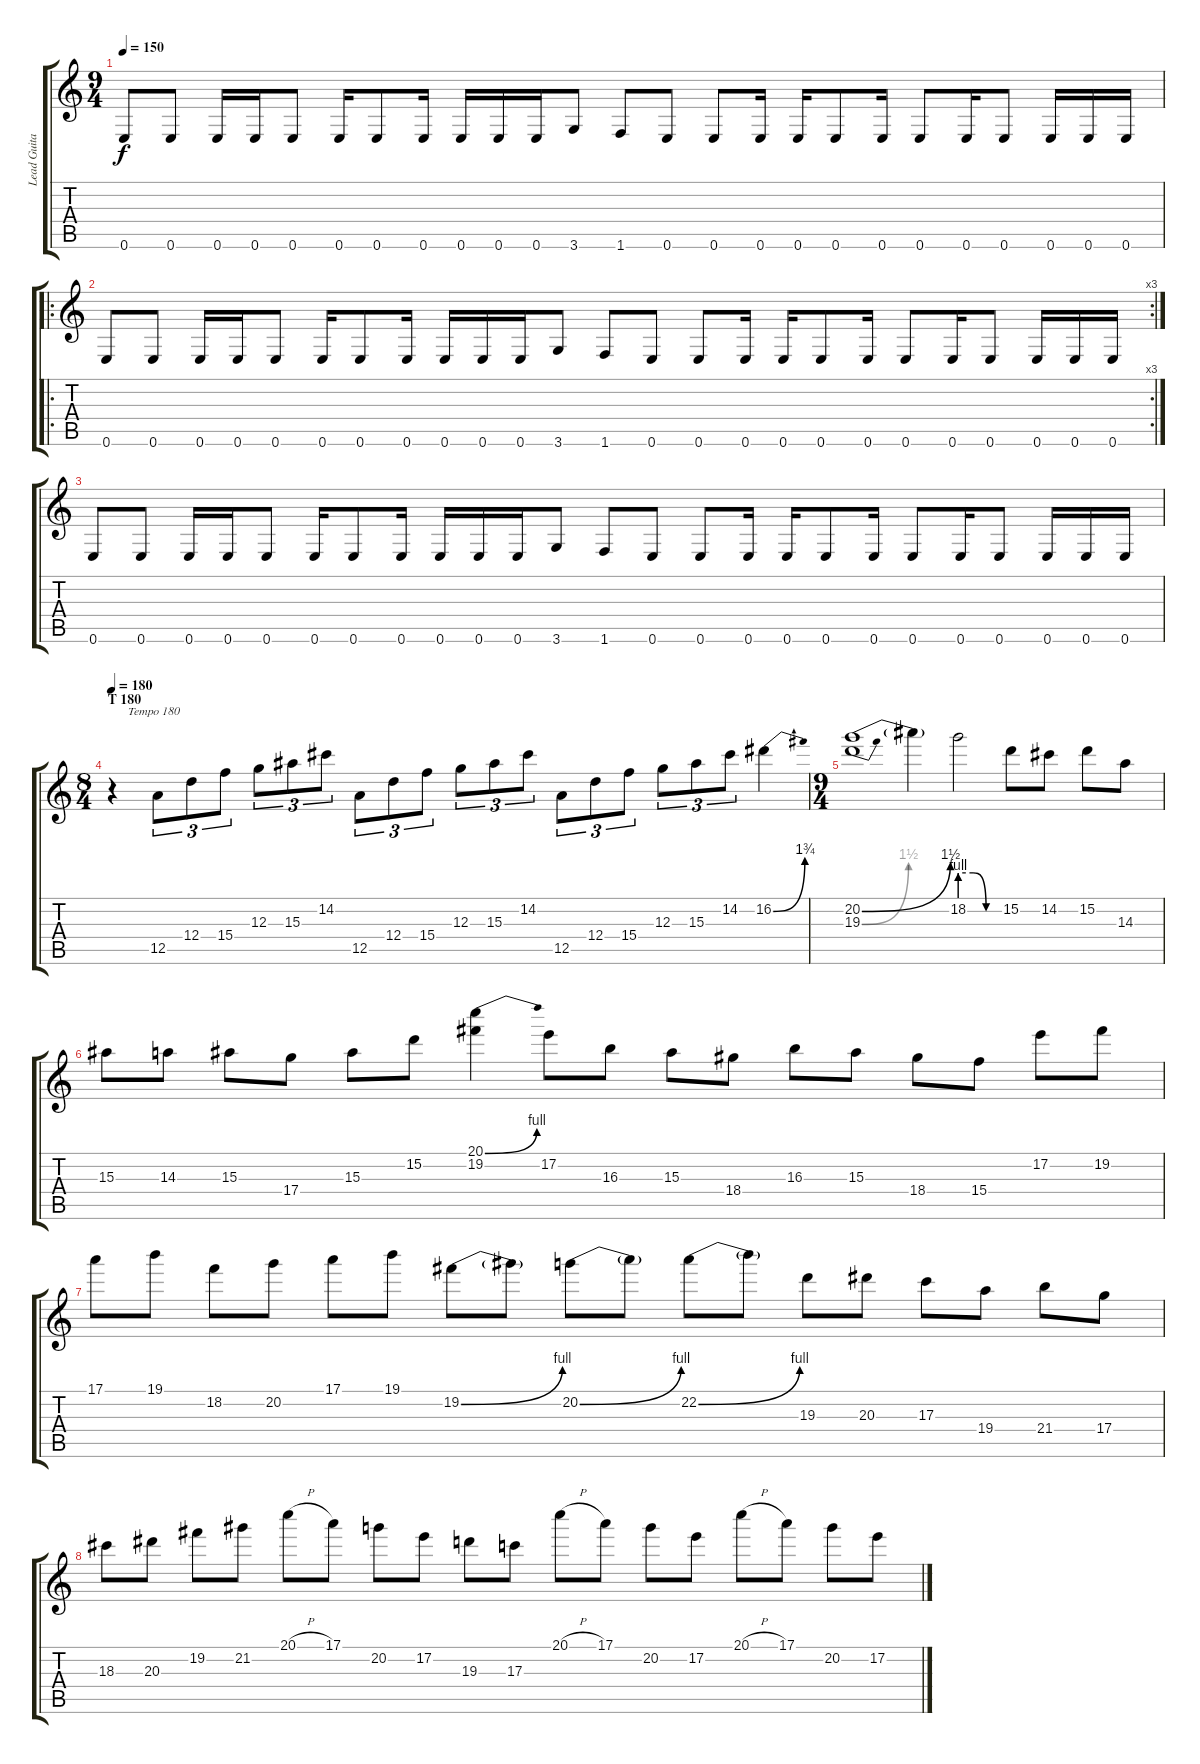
\track ("Lead Guitar - Viejo" "Lead Guita") {instrument distortionguitar}
\staff {score tabs}
\tuning (E4 B3 G3 D3 A2 E2) {hide}
\ts (9 4)
\tempo 150
\clef g2
\ks c
0.6.8{dy f} 0.6.8 0.6.16 0.6.16 0.6.8 0.6.16 0.6.8 0.6.16 0.6.16 0.6.16 0.6.16 3.6.8 1.6.8 0.6.8 0.6.8 0.6.16 0.6.16 0.6.8 0.6.16 0.6.8 0.6.16 0.6.8 0.6.16 0.6.16 0.6.16 |
\ro
\rc 3
0.6.8 0.6.8 0.6.16 0.6.16 0.6.8 0.6.16 0.6.8 0.6.16 0.6.16 0.6.16 0.6.16 3.6.8 1.6.8 0.6.8 0.6.8 0.6.16 0.6.16 0.6.8 0.6.16 0.6.8 0.6.16 0.6.8 0.6.16 0.6.16 0.6.16 |
0.6.8 0.6.8 0.6.16 0.6.16 0.6.8 0.6.16 0.6.8 0.6.16 0.6.16 0.6.16 0.6.16 3.6.8 1.6.8 0.6.8 0.6.8 0.6.16 0.6.16 0.6.8 0.6.16 0.6.8 0.6.16 0.6.8 0.6.16 0.6.16 0.6.16 |
\ts (8 4)
\section ("" "T 180")
\tempo 180
r.4{txt "     Tempo 180" volume 16} 12.5.8{tu (3 2) balance 14} 12.4.8{tu (3 2)} 15.4.8{tu (3 2)} 12.3.8{tu (3 2)} 15.3.8{tu (3 2)} 14.2.8{tu (3 2)} 12.5.8{tu (3 2) balance 2} 12.4.8{tu (3 2)} 15.4.8{tu (3 2)} 12.3.8{tu (3 2)} 15.3.8{tu (3 2)} 14.2.8{tu (3 2)} 12.5.8{tu (3 2) balance 14} 12.4.8{tu (3 2)} 15.4.8{tu (3 2)} 12.3.8{tu (3 2)} 15.3.8{tu (3 2)} 14.2.8{tu (3 2)} 16.2{be (bend 0 0 60 7)}.4{balance 8} |
\ts (9 4)
(20.2{be (bend 0 0 60 6)} 19.3{be (bend 0 0 60 6)}).1 20.2{t}.4 18.2{be (custom 0 4 20 4 40 0 60 0)}.2 15.2.8 14.2.8 15.2.8 14.3.8 |
15.3.8 14.3.8 15.3.8 17.4.8 15.3.8 15.2.8 (20.1{be (bend 0 0 60 4)} 19.2).4 17.2.8 16.3.8 15.3.8 18.4.8 16.3.8 15.3.8 18.4.8 15.4.8 17.2.8 19.2.8 |
17.1.8 19.1.8 18.2.8 20.2.8 17.1.8 19.1.8 19.2{be (bend 0 0 60 4)}.8{balance 2} 19.2{t}.8 20.2{be (bend 0 0 60 4)}.8{balance 14} 20.2{t}.8 22.2{be (bend 0 0 60 4)}.8{balance 8} 22.2{t}.8 19.3.8 20.3.8 17.3.8 19.4.8 21.4.8 17.4.8 |
18.3.8 20.3.8 19.2.8 21.2.8 20.1{h}.8 17.1.8 20.2.8 17.2.8 19.3.8 17.3.8 20.1{h}.8 17.1.8 20.2.8 17.2.8 20.1{h}.8 17.1.8 20.2.8 17.2.8
